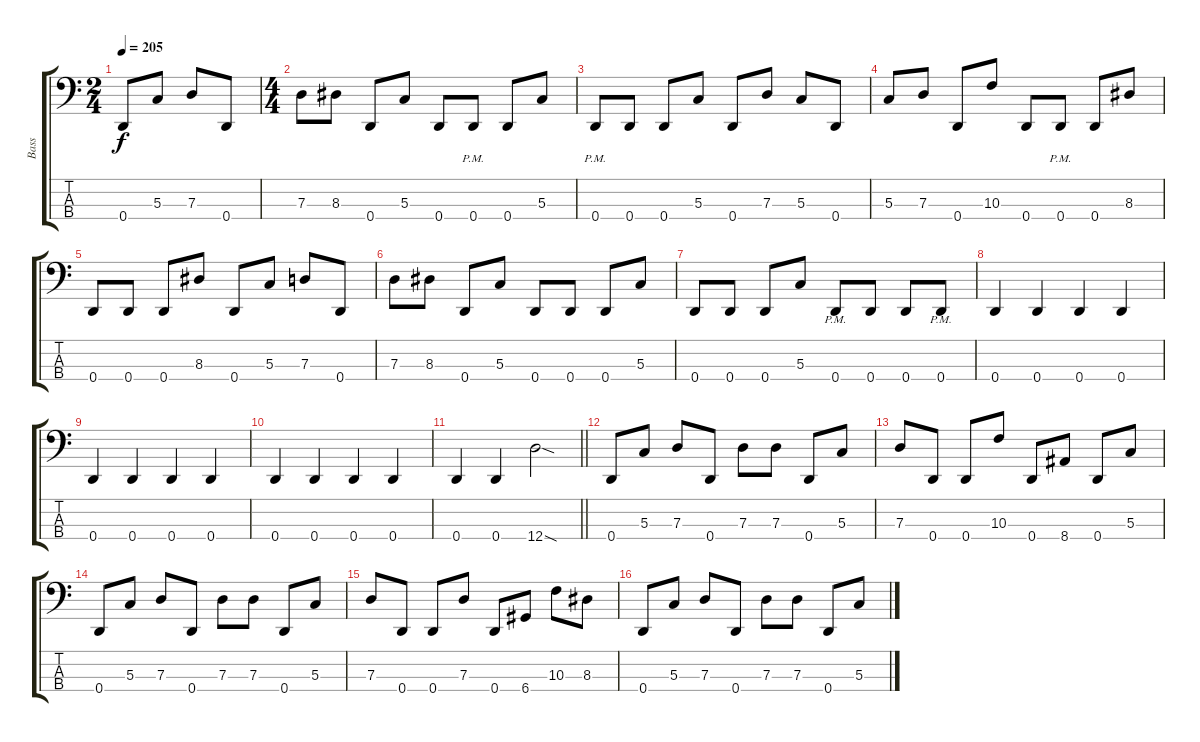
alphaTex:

\track ("Bass" "Bass") {instrument electricbasspick}
\staff {score tabs}
\tuning (F2 C2 G1 D1) {hide}
\ts (2 4)
\tempo 205
\clef f4
\ks c
0.4.8{dy f instrument electricbasspick} 5.3.8 7.3.8 0.4.8 |
\ts (4 4)
7.3.8 8.3.8 0.4.8 5.3.8 0.4.8 0.4{pm}.8 0.4.8 5.3.8 |
0.4{pm}.8 0.4.8 0.4.8 5.3.8 0.4.8 7.3.8 5.3.8 0.4.8 |
5.3.8 7.3.8 0.4.8 10.3.8 0.4.8 0.4{pm}.8 0.4.8 8.3.8 |
0.4.8 0.4.8 0.4.8 8.3.8 0.4.8 5.3.8 7.3.8 0.4.8 |
7.3.8 8.3.8 0.4.8 5.3.8 0.4.8 0.4.8 0.4.8 5.3.8 |
0.4.8 0.4.8 0.4.8 5.3.8 0.4{pm}.8 0.4.8 0.4.8 0.4{pm}.8 |
0.4.4 0.4.4 0.4.4 0.4.4 |
0.4.4 0.4.4 0.4.4 0.4.4 |
0.4.4 0.4.4 0.4.4 0.4.4 |
\barLineRight lightlight
0.4.4 0.4.4 12.4{sod}.2 |
0.4.8 5.3.8 7.3.8 0.4.8 7.3.8 7.3.8 0.4.8 5.3.8 |
7.3.8 0.4.8 0.4.8 10.3.8 0.4.8 8.4.8 0.4.8 5.3.8 |
0.4.8 5.3.8 7.3.8 0.4.8 7.3.8 7.3.8 0.4.8 5.3.8 |
7.3.8 0.4.8 0.4.8 7.3.8 0.4.8 6.4.8 10.3.8 8.3.8 |
0.4.8 5.3.8 7.3.8 0.4.8 7.3.8 7.3.8 0.4.8 5.3.8
